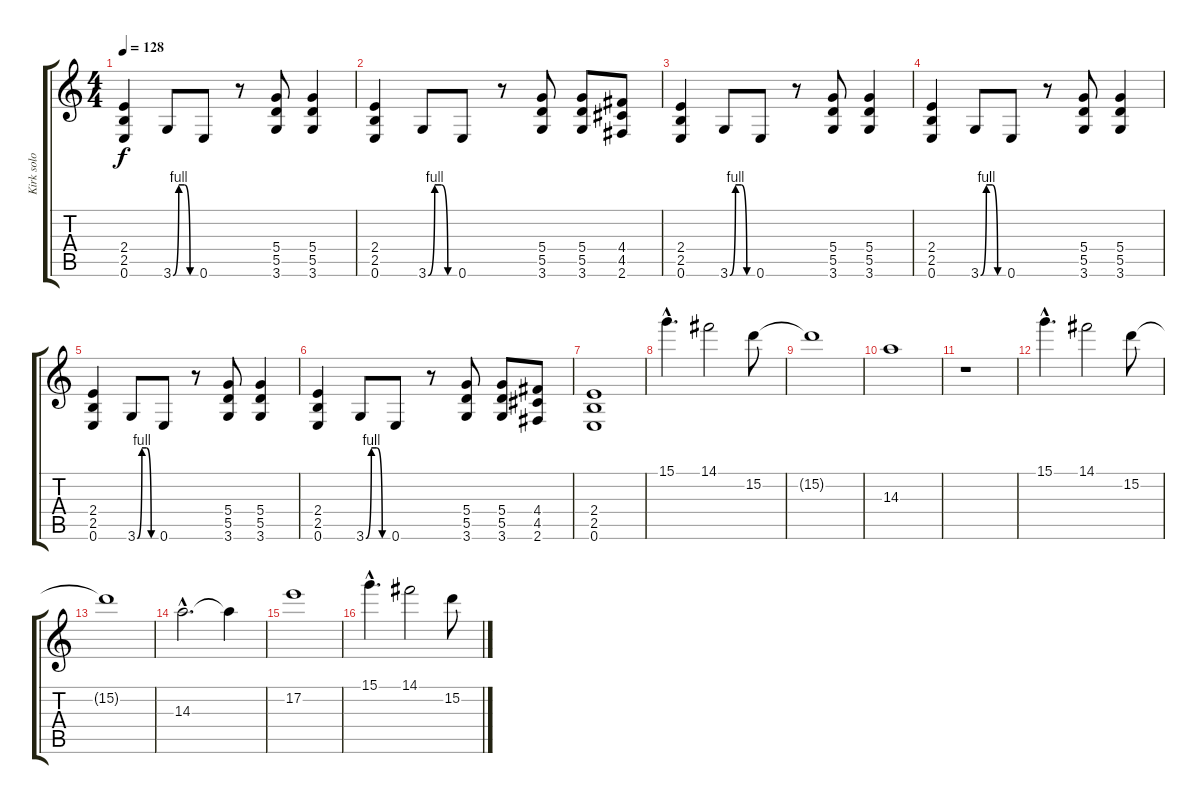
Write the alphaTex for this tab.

\track ("Kirk solo" "Kirk solo") {instrument distortionguitar}
\staff {score tabs}
\tuning (E4 B3 G3 D3 A2 E2) {hide}
\ts (4 4)
\tempo 128
\clef g2
\ks c
(2.4 2.5 0.6).4{dy f} 3.6{be (custom 0 0 15 4 30 4 45 0 60 0)}.8 0.6.8 r.8 (5.4 5.5 3.6).8 (5.4 5.5 3.6).4 |
(2.4 2.5 0.6).4 3.6{be (custom 0 0 15 4 30 4 45 0 60 0)}.8 0.6.8 r.8 (5.4 5.5 3.6).8 (5.4 5.5 3.6).8 (4.4 4.5 2.6).8 |
(2.4 2.5 0.6).4 3.6{be (custom 0 0 15 4 30 4 45 0 60 0)}.8 0.6.8 r.8 (5.4 5.5 3.6).8 (5.4 5.5 3.6).4 |
(2.4 2.5 0.6).4 3.6{be (custom 0 0 15 4 30 4 45 0 60 0)}.8 0.6.8 r.8 (5.4 5.5 3.6).8 (5.4 5.5 3.6).4 |
(2.4 2.5 0.6).4 3.6{be (custom 0 0 15 4 30 4 45 0 60 0)}.8 0.6.8 r.8 (5.4 5.5 3.6).8 (5.4 5.5 3.6).4 |
(2.4 2.5 0.6).4 3.6{be (custom 0 0 15 4 30 4 45 0 60 0)}.8 0.6.8 r.8 (5.4 5.5 3.6).8 (5.4 5.5 3.6).8 (4.4 4.5 2.6).8 |
(2.4 2.5 0.6).1 |
15.1{hac}.4{d volume 9} 14.1.2 15.2.8 |
15.2{t}.1 |
14.3.1 |
r.1 |
15.1{hac}.4{d} 14.1.2 15.2.8 |
15.2{t}.1 |
14.3{hac}.2{d} 14.3{t}.4 |
17.2.1 |
15.1{hac}.4{d} 14.1.2 15.2.8
